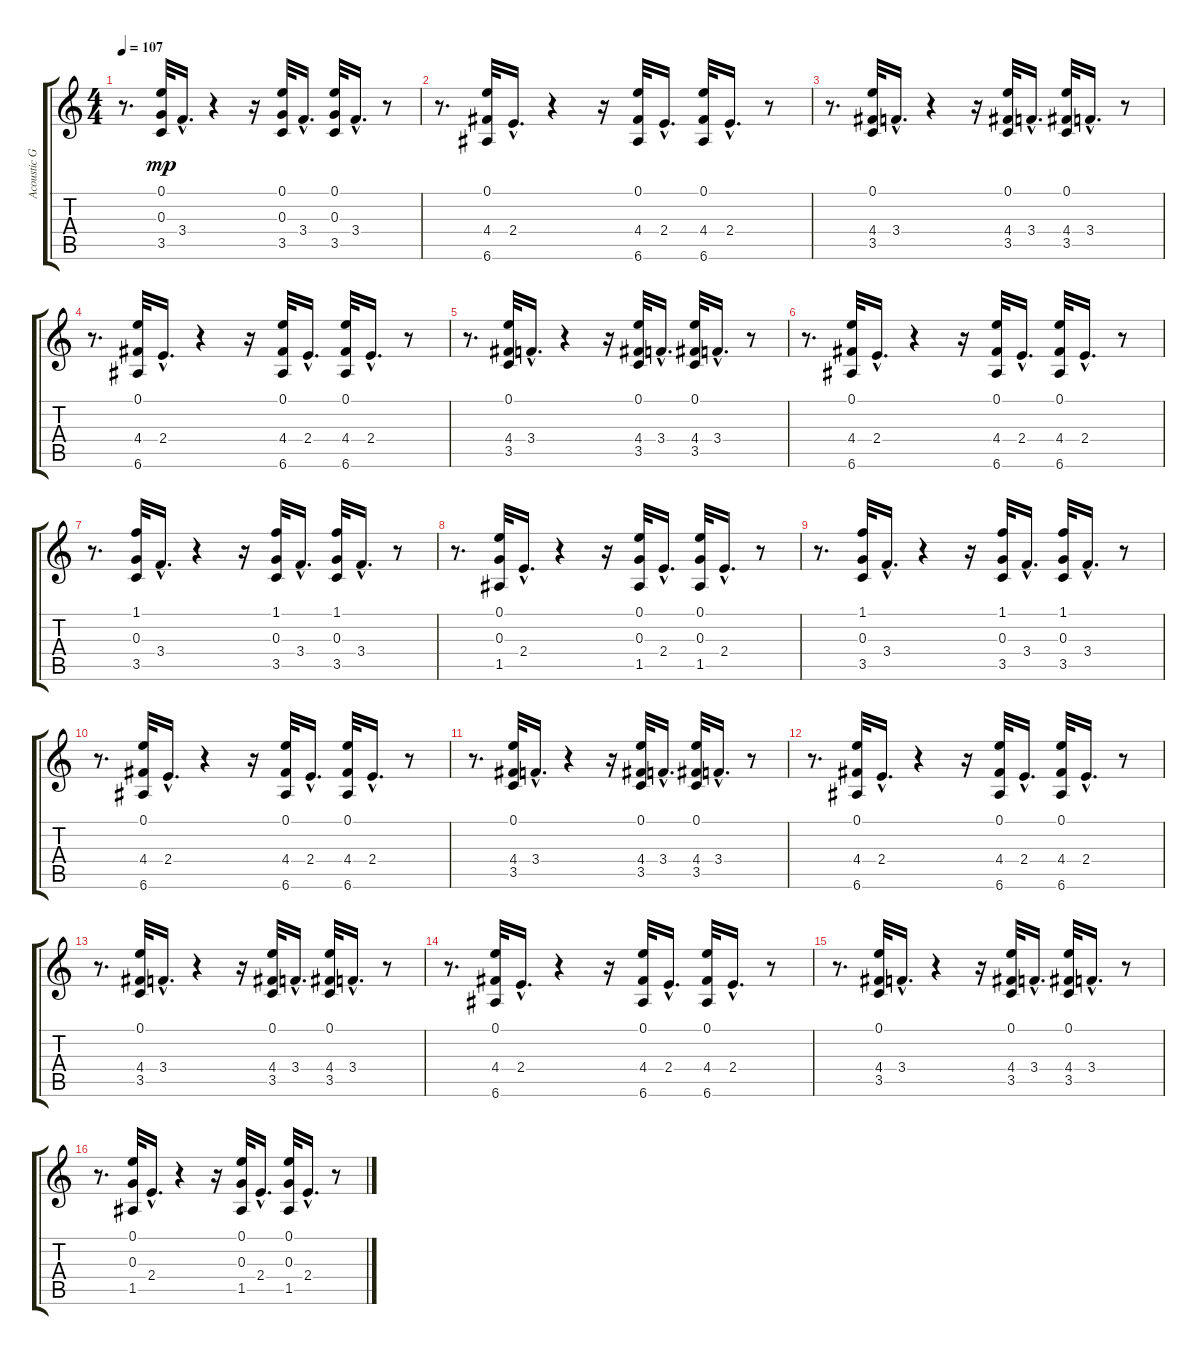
\track ("Acoustic Guitar" "Acoustic G") {instrument acousticguitarnylon}
\staff {score tabs}
\tuning (E4 B3 G3 D3 A2 E2) {hide}
\ts (4 4)
\tempo 107
\clef g2
\ks c
r.8{d dy mp} (0.1 0.3 3.5).32 3.4{hac}.16{d} r.4 r.16 (0.1 0.3 3.5).32 3.4{hac}.16{d} (0.1 0.3 3.5).32 3.4{hac}.16{d} r.8 |
r.8{d} (0.1 4.4 6.6).32 2.4{hac}.16{d} r.4 r.16 (0.1 4.4 6.6).32 2.4{hac}.16{d} (0.1 4.4 6.6).32 2.4{hac}.16{d} r.8 |
r.8{d} (0.1 4.4 3.5).32 3.4{hac}.16{d} r.4 r.16 (0.1 4.4 3.5).32 3.4{hac}.16{d} (0.1 4.4 3.5).32 3.4{hac}.16{d} r.8 |
r.8{d} (0.1 4.4 6.6).32 2.4{hac}.16{d} r.4 r.16 (0.1 4.4 6.6).32 2.4{hac}.16{d} (0.1 4.4 6.6).32 2.4{hac}.16{d} r.8 |
r.8{d} (0.1 4.4 3.5).32 3.4{hac}.16{d} r.4 r.16 (0.1 4.4 3.5).32 3.4{hac}.16{d} (0.1 4.4 3.5).32 3.4{hac}.16{d} r.8 |
r.8{d} (0.1 4.4 6.6).32 2.4{hac}.16{d} r.4 r.16 (0.1 4.4 6.6).32 2.4{hac}.16{d} (0.1 4.4 6.6).32 2.4{hac}.16{d} r.8 |
r.8{d} (1.1 0.3 3.5).32 3.4{hac}.16{d} r.4 r.16 (1.1 0.3 3.5).32 3.4{hac}.16{d} (1.1 0.3 3.5).32 3.4{hac}.16{d} r.8 |
r.8{d} (0.1 0.3 1.5).32 2.4{hac}.16{d} r.4 r.16 (0.1 0.3 1.5).32 2.4{hac}.16{d} (0.1 0.3 1.5).32 2.4{hac}.16{d} r.8 |
r.8{d} (1.1 0.3 3.5).32 3.4{hac}.16{d} r.4 r.16 (1.1 0.3 3.5).32 3.4{hac}.16{d} (1.1 0.3 3.5).32 3.4{hac}.16{d} r.8 |
r.8{d} (0.1 4.4 6.6).32 2.4{hac}.16{d} r.4 r.16 (0.1 4.4 6.6).32 2.4{hac}.16{d} (0.1 4.4 6.6).32 2.4{hac}.16{d} r.8 |
r.8{d} (0.1 4.4 3.5).32 3.4{hac}.16{d} r.4 r.16 (0.1 4.4 3.5).32 3.4{hac}.16{d} (0.1 4.4 3.5).32 3.4{hac}.16{d} r.8 |
r.8{d} (0.1 4.4 6.6).32 2.4{hac}.16{d} r.4 r.16 (0.1 4.4 6.6).32 2.4{hac}.16{d} (0.1 4.4 6.6).32 2.4{hac}.16{d} r.8 |
r.8{d} (0.1 4.4 3.5).32 3.4{hac}.16{d} r.4 r.16 (0.1 4.4 3.5).32 3.4{hac}.16{d} (0.1 4.4 3.5).32 3.4{hac}.16{d} r.8 |
r.8{d} (0.1 4.4 6.6).32 2.4{hac}.16{d} r.4 r.16 (0.1 4.4 6.6).32 2.4{hac}.16{d} (0.1 4.4 6.6).32 2.4{hac}.16{d} r.8 |
r.8{d} (0.1 4.4 3.5).32 3.4{hac}.16{d} r.4 r.16 (0.1 4.4 3.5).32 3.4{hac}.16{d} (0.1 4.4 3.5).32 3.4{hac}.16{d} r.8 |
r.8{d} (0.1 0.3 1.5).32 2.4{hac}.16{d} r.4 r.16 (0.1 0.3 1.5).32 2.4{hac}.16{d} (0.1 0.3 1.5).32 2.4{hac}.16{d} r.8
